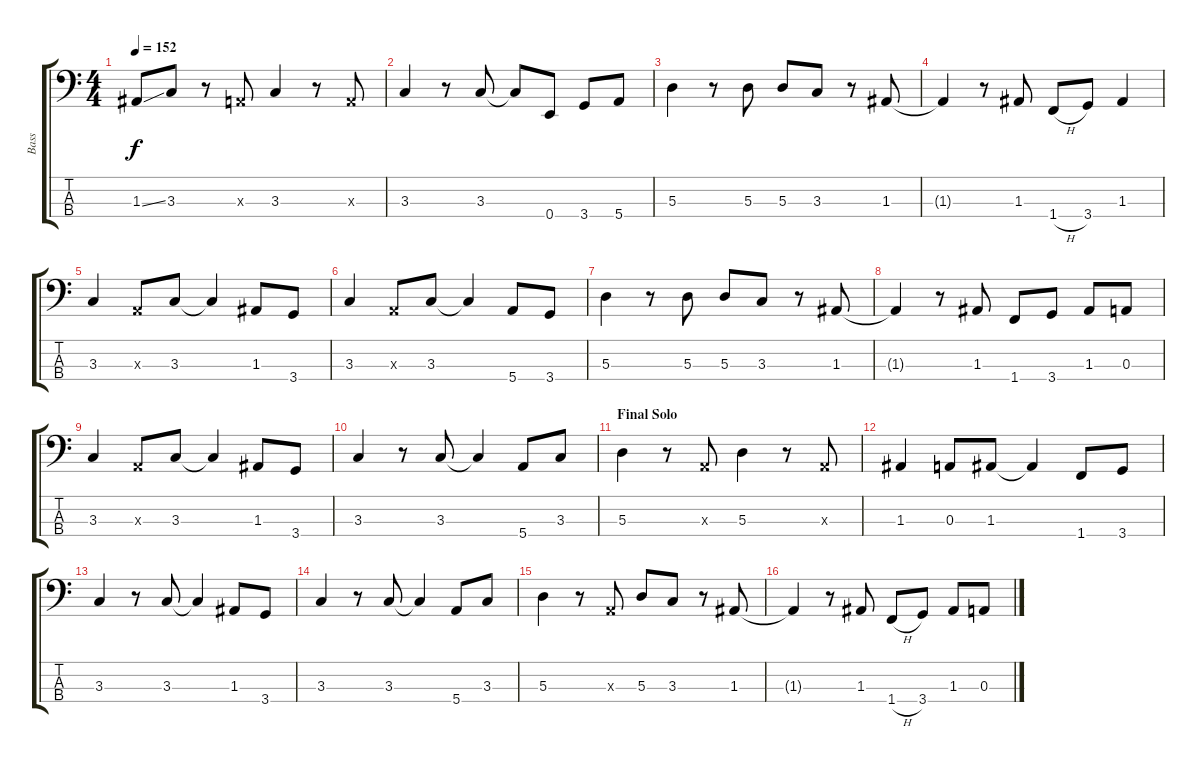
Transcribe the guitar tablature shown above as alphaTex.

\track ("Bass" "Bass") {instrument electricbassfinger}
\staff {score tabs}
\tuning (G2 D2 A1 E1) {hide}
\ts (4 4)
\tempo 152
\clef f4
\ks c
1.3{ss}.8{dy f} 3.3.8 r.8 0.3{x}.8 3.3.4 r.8 0.3{x}.8 |
3.3.4 r.8 3.3.8 3.3{t}.8 0.4.8 3.4.8 5.4.8 |
5.3.4 r.8 5.3.8 5.3.8 3.3.8 r.8 1.3.8 |
1.3{t}.4 r.8 1.3.8 1.4{h}.8 3.4.8 1.3.4 |
3.3.4 0.3{x}.8 3.3.8 3.3{t}.4 1.3.8 3.4.8 |
3.3.4 0.3{x}.8 3.3.8 3.3{t}.4 5.4.8 3.4.8 |
5.3.4 r.8 5.3.8 5.3.8 3.3.8 r.8 1.3.8 |
1.3{t}.4 r.8 1.3.8 1.4.8 3.4.8 1.3.8 0.3.8 |
3.3.4 0.3{x}.8 3.3.8 3.3{t}.4 1.3.8 3.4.8 |
3.3.4 r.8 3.3.8 3.3{t}.4 5.4.8 3.3.8 |
\section ("" "Final Solo")
5.3.4 r.8 0.3{x}.8 5.3.4 r.8 0.3{x}.8 |
1.3.4 0.3.8 1.3.8 1.3{t}.4 1.4.8 3.4.8 |
3.3.4 r.8 3.3.8 3.3{t}.4 1.3.8 3.4.8 |
3.3.4 r.8 3.3.8 3.3{t}.4 5.4.8 3.3.8 |
5.3.4 r.8 0.3{x}.8 5.3.8 3.3.8 r.8 1.3.8 |
1.3{t}.4 r.8 1.3.8 1.4{h}.8 3.4.8 1.3.8 0.3.8
